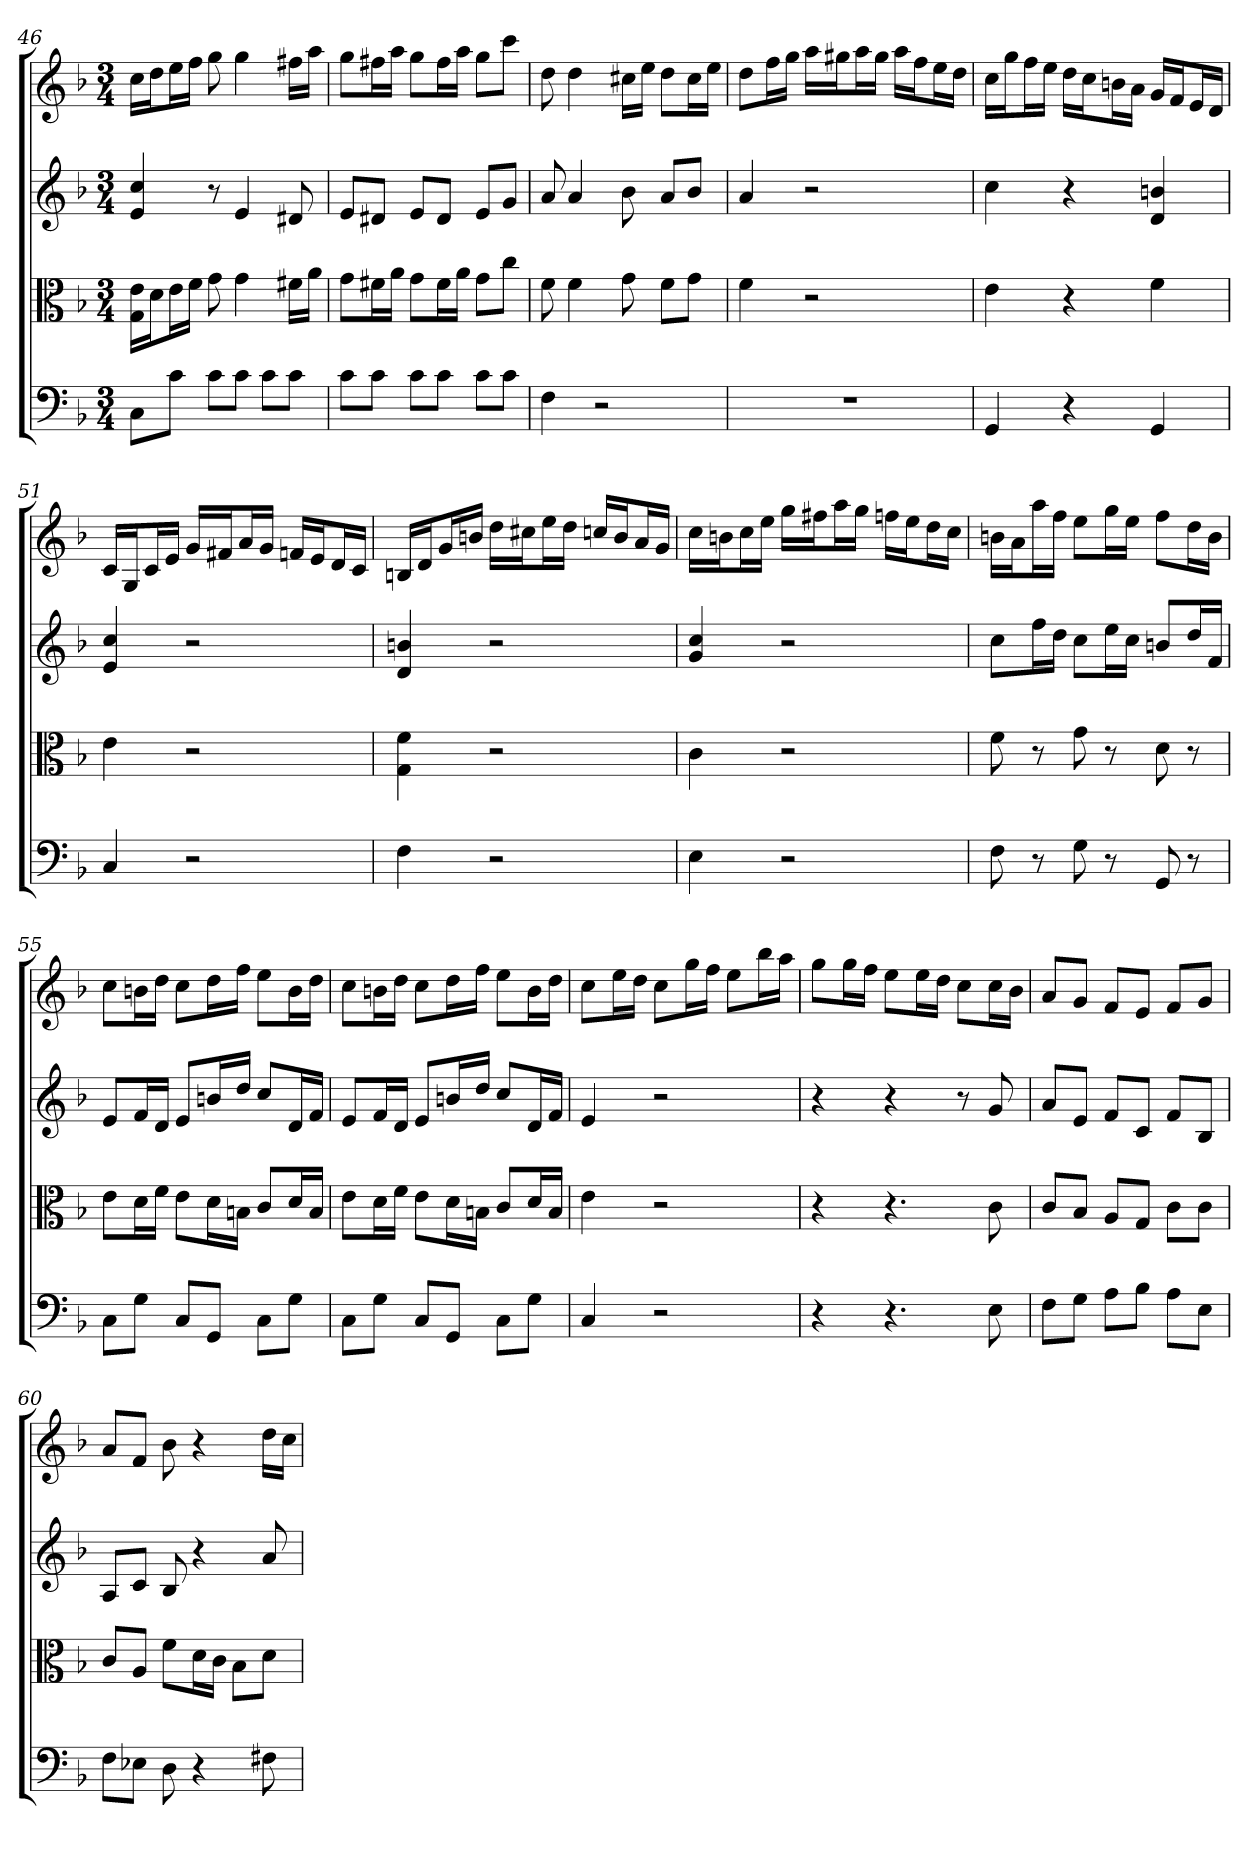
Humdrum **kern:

**kern	**kern	**kern	**kern
*part4	*part3	*part2	*part1
*staff4	*staff3	*staff2	*staff1
*clefF4	*clefC3	*	*
*k[b-]	*k[b-]	*k[b-]	*k[b-]
*F:	*F:	*F:	*F:
*M3/4	*M3/4	*M3/4	*M3/4
=46	=46	=46	=46
8C\L	16G\ 16e\LL	4e 4cc	16ccLL
.	16d\J	.	16ddJ
8c\J	16e\L	.	16eeL
.	16f\JJ	.	16ffJJ
8c\L	8g	8r	8gg
8c\J	4g	4e	4gg
8c\L	.	.	.
8c\J	16f#X\LL	8d#X	16ff#XLL
.	16a\JJ	.	16aaJJ
=47	=47	=47	=47
8c\L	8g\L	8eL	8ggL
8c\J	16f#X\L	8d#XJ	16ff#XL
.	16a\JJ	.	16aaJJ
8c\L	8g\L	8eL	8ggL
8c\J	16f#\L	8d#J	16ff#L
.	16a\JJ	.	16aaJJ
8c\L	8g\L	8eL	8ggL
8c\J	8cc\J	8gJ	8cccJ
=48	=48	=48	=48
4F	8f	8a	8dd
.	4f	4a	4dd
2r	.	.	.
.	8g	8b-	16cc#XLL
.	.	.	16eeJJ
.	8f\L	8aL	8ddL
.	8g\J	8b-J	16cc#L
.	.	.	16eeJJ
=49	=49	=49	=49
2.r	4f	4a	8ddL
.	.	.	16ffL
.	.	.	16ggJJ
.	2r	2r	16aaLL
.	.	.	16gg#XJ
.	.	.	16aaL
.	.	.	16gg#JJ
.	.	.	16aaLL
.	.	.	16ffJ
.	.	.	16eeL
.	.	.	16ddJJ
=50	=50	=50	=50
4GG	4e	4cc	16ccLL
.	.	.	16ggJ
.	.	.	16ffL
.	.	.	16eeJJ
4r	4r	4r	16ddLL
.	.	.	16ccJ
.	.	.	16bnL
.	.	.	16aJJ
4GG	4f	4d 4bn	16gLL
.	.	.	16fJ
.	.	.	16eL
.	.	.	16dJJ
=51	=51	=51	=51
4C	4e	4e 4cc	16cLL
.	.	.	16GJ
.	.	.	16cL
.	.	.	16eJJ
2r	2r	2r	16gLL
.	.	.	16f#XJ
.	.	.	16aL
.	.	.	16gJJ
.	.	.	16fnLL
.	.	.	16eJ
.	.	.	16dL
.	.	.	16cJJ
=52	=52	=52	=52
4F	4G 4f	4d 4bn	16BnLL
.	.	.	16dJ
.	.	.	16gL
.	.	.	16bnJJ
2r	2r	2r	16ddLL
.	.	.	16cc#XJ
.	.	.	16eeL
.	.	.	16ddJJ
.	.	.	16ccnLL
.	.	.	16bJ
.	.	.	16aL
.	.	.	16gJJ
=53	=53	=53	=53
4E	4c	4g 4cc	16ccLL
.	.	.	16bnJ
.	.	.	16ccL
.	.	.	16eeJJ
2r	2r	2r	16ggLL
.	.	.	16ff#XJ
.	.	.	16aaL
.	.	.	16ggJJ
.	.	.	16ffnLL
.	.	.	16eeJ
.	.	.	16ddL
.	.	.	16ccJJ
=54	=54	=54	=54
8F	8f	8ccL	16bnLL
.	.	.	16aJ
8r	8r	16ffL	16aaL
.	.	16ddJJ	16ffJJ
8G	8g	8ccL	8eeL
8r	8r	16eeL	16ggL
.	.	16ccJJ	16eeJJ
8GG	8d	8bnL	8ffL
8r	8r	16ddL	16ddL
.	.	16fJJ	16bJJ
=55	=55	=55	=55
8C\L	8e\L	8eL	8ccL
8G\J	16d\L	16fL	16bnL
.	16f\JJ	16dJJ	16ddJJ
8C/L	8e\L	8eL	8ccL
8GG/J	16d\L	16bnL	16ddL
.	16Bn\JJ	16ddJJ	16ffJJ
8C\L	8c/L	8ccL	8eeL
8G\J	16d/L	16dL	16bL
.	16B/JJ	16fJJ	16ddJJ
=56	=56	=56	=56
8C\L	8e\L	8eL	8ccL
8G\J	16d\L	16fL	16bnL
.	16f\JJ	16dJJ	16ddJJ
8C/L	8e\L	8eL	8ccL
8GG/J	16d\L	16bnL	16ddL
.	16Bn\JJ	16ddJJ	16ffJJ
8C\L	8c/L	8ccL	8eeL
8G\J	16d/L	16dL	16bL
.	16B/JJ	16fJJ	16ddJJ
=57	=57	=57	=57
4C	4e	4e	8ccL
.	.	.	16eeL
.	.	.	16ddJJ
2r	2r	2r	8ccL
.	.	.	16ggL
.	.	.	16ffJJ
.	.	.	8eeL
.	.	.	16bb-L
.	.	.	16aaJJ
=58	=58	=58	=58
4r	4r	4r	8ggL
.	.	.	16ggL
.	.	.	16ffJJ
4.r	4.r	4r	8eeL
.	.	.	16eeL
.	.	.	16ddJJ
.	.	8r	8ccL
8E	8c	8g	16ccL
.	.	.	16b-JJ
=59	=59	=59	=59
8F\L	8c/L	8aL	8aL
8G\J	8B-/J	8eJ	8gJ
8A\L	8A/L	8fL	8fL
8B-\J	8G/J	8cJ	8eJ
8A\L	8c\L	8fL	8fL
8E\J	8c\J	8B-J	8gJ
=60	=60	=60	=60
8F\L	8c/L	8AL	8aL
8E-X\J	8A/J	8cJ	8fJ
8D	8f\L	8B-	8b-
4r	16d\L	4r	4r
.	16c\JJ	.	.
.	8B-\L	.	.
8F#X	8d\J	8a	16ddLL
.	.	.	16ccJJ
=	=	=	=
*-	*-	*-	*-
